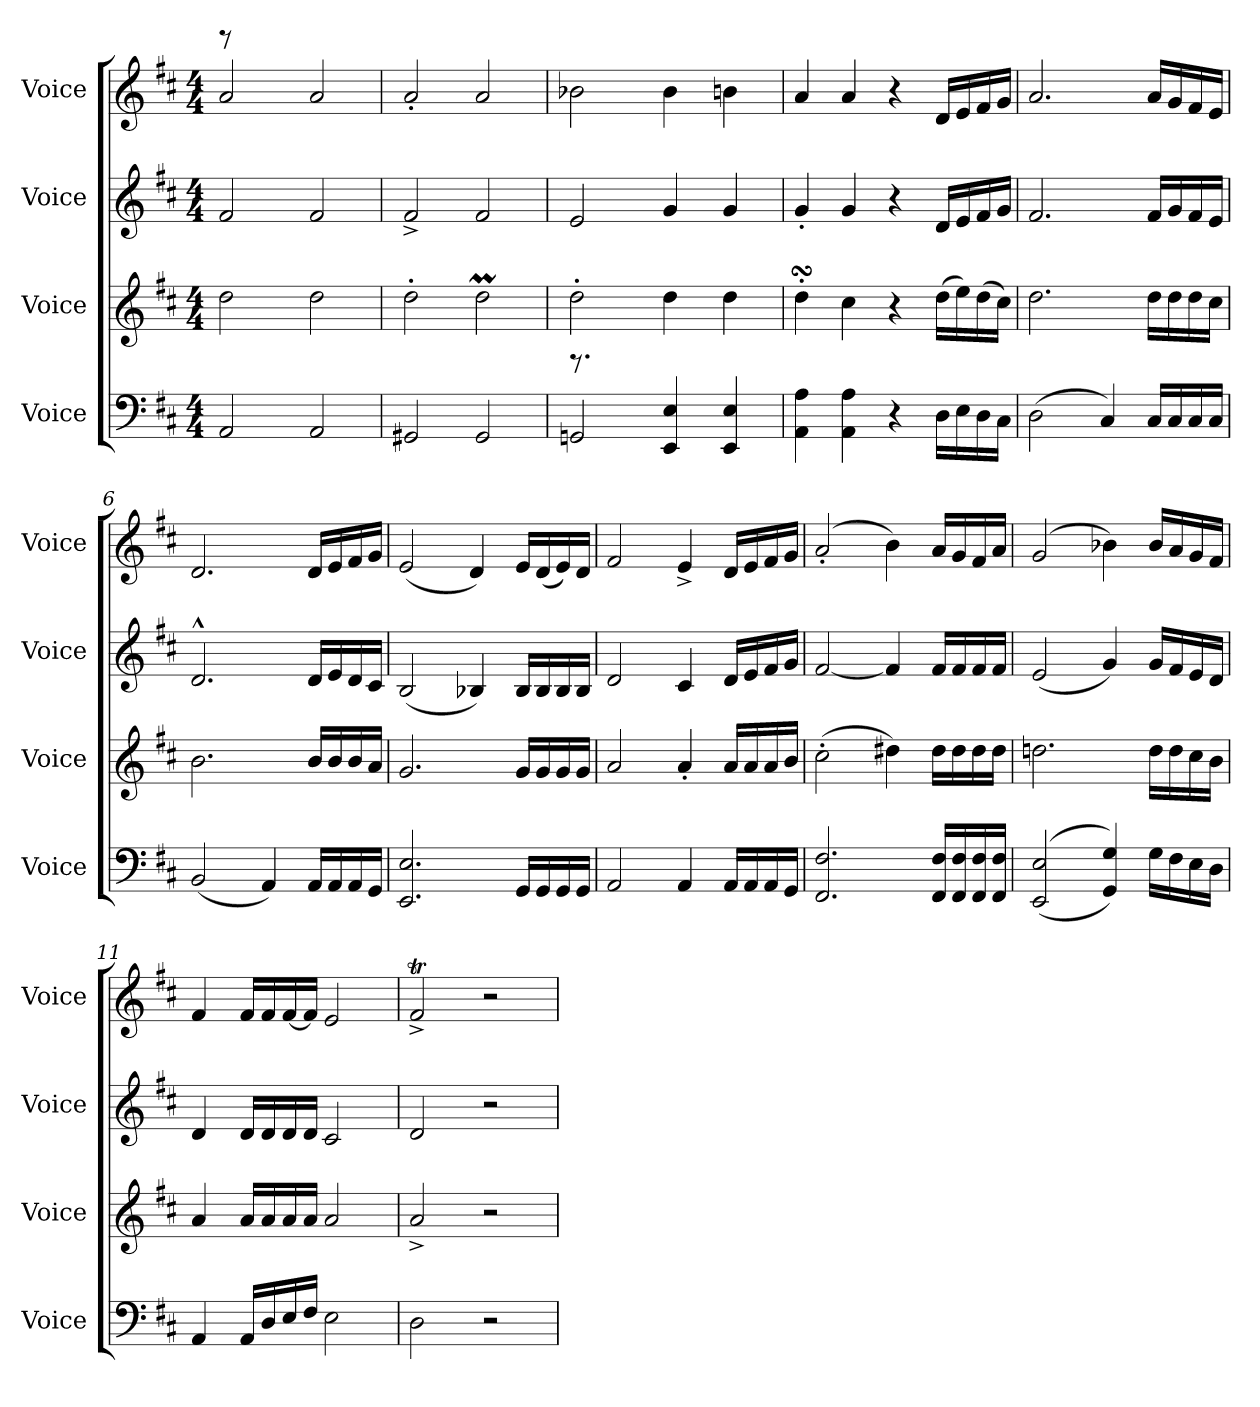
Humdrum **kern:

**kern	**kern	**kern	**kern
*part4	*part3	*part2	*part1
*staff4	*staff3	*staff2	*staff1
*I"Voice	*I"Voice	*I"Voice	*I"Voice
*I'Voice	*I'Voice	*I'Voice	*I'Voice
*clefF4	*clefG2	*clefG2	*clefG2
*k[f#c#]	*k[f#c#]	*k[f#c#]	*k[f#c#]
*M4/4	*M4/4	*M4/4	*M4/4
=1	=1	=1	=1
*	*	*	*^
2AA/	2dd\	2f#/	8reee	2a/
.	.	.	2..ryy	.
2AA/	2dd\	2f#/	.	2a/
*	*	*	*v	*v
=2	=2	=2	=2
2GG#X/	2dd'<\	2f#^>/	2a'</
2GG#/	2ddM\	2f#/	2a/
=3	=3	=3	=3
*	*^	*	*
2GGn/	2dd'<\	8.rF	2e/	2b-X\
.	.	2ryy	.	.
4EE/ 4E/	4dd\	.	4g/	4b-\
.	.	4ryy	.	.
4EE/ 4E/	4dd\	.	4g/	4bn\
.	.	16ryy	.	.
*	*v	*v	*	*
=4	=4	=4	=4
4AA\ 4A\	4ddsSSs'<\	4g'>/	4a/
4AA\ 4A\	4cc#\	4g/	4a/
4r	4r	4r	4r
16D\LL	(<16dd\LL	16d/LL	16d/LL
16E\	16ee\)	16e/	16e/
16D\	(<16dd\	16f#/	16f#/
16C#\JJ	16cc#\JJ)	16g/JJ	16g/JJ
!!LO:LB:g=z
=5	=5	=5	=5
(>2D\	2.dd\	2.f#/	2.a/
4C#/)	.	.	.
16C#/LL	16dd\LL	16f#/LL	16a/LL
16C#/	16dd\	16g/	16g/
16C#/	16dd\	16f#/	16f#/
16C#/JJ	16cc#\JJ	16e/JJ	16e/JJ
=6	=6	=6	=6
(<2BB/	2.b\	2.d^^>/	2.d/
4AA/)	.	.	.
16AA/LL	16b/LL	16d/LL	16d/LL
16AA/	16b/	16e/	16e/
16AA/	16b/	16d/	16f#/
16GG/JJ	16a/JJ	16c#/JJ	16g/JJ
=7	=7	=7	=7
2.EE/ 2.E/	2.g/	(<2B/	(<2e/
.	.	4B-X/)	4d/)
16GG/LL	16g/LL	16B-/LL	16e/LL
16GG/	16g/	16B-/	(<16d/
16GG/	16g/	16B-/	16e/)
16GG/JJ	16g/JJ	16B-/JJ	16d/JJ
=8	=8	=8	=8
2AA/	2a/	2d/	2f#/
4AA/	4a'<'</	4c#/	4e^</
16AA/LL	16a/LL	16d/LL	16d/LL
16AA/	16a/	16e/	16e/
16AA/	16a/	16f#/	16f#/
16GG/JJ	16b/JJ	16g/JJ	16g/JJ
!!LO:LB:g=z
=9	=9	=9	=9
2.FF#/ 2.F#/	(>2cc#'<\	[<2f#/	(>2a'</
.	4dd#X\)	4f#/]	4b\)
16FF#/ 16F#/LL	16dd#\LL	16f#/LL	16a/LL
16FF#/ 16F#/	16dd#\	16f#/	16g/
16FF#/ 16F#/	16dd#\	16f#/	16f#/
16FF#/ 16F#/JJ	16dd#\JJ	16f#/JJ	16a/JJ
=10	=10	=10	=10
(<(>2EE/ 2E/	2.ddn\	(<2e/	(>2g/
4GG/ 4G/))	.	4g/)	4b-X\)
16G\LL	16dd\LL	16g/LL	16b-/LL
16F#\	16dd\	16f#/	16a/
16E\	16cc#\	16e/	16g/
16D\JJ	16b\JJ	16d/JJ	16f#/JJ
=11	=11	=11	=11
4AA/	4a/	4d/	4f#/
16AA/LL	16a/LL	16d/LL	16f#/LL
16D/	16a/	16d/	16f#/
16E/	16a/	16d/	[<16f#/
16F#/JJ	16a/JJ	16d/JJ	16f#/JJ]
2E\	2a/	2c#/	2e/
=12	=12	=12	=12
2D\	2a^</	2d/	2f#t^</
2rE	2rcc	2rcc	2rcc
=	=	=	=
*-	*-	*-	*-
